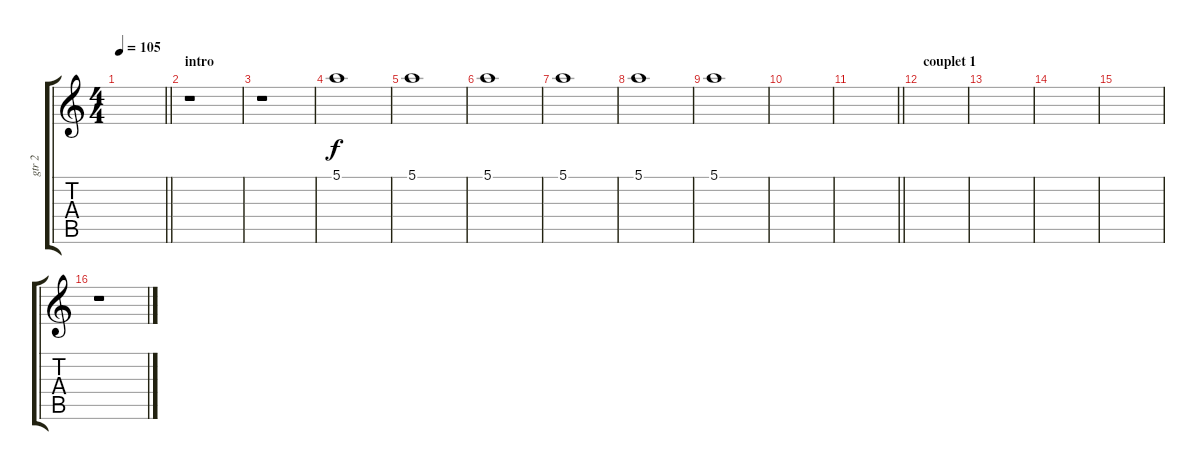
\track ("gtr 2" "gtr 2") {instrument electricguitarclean}
\staff {score tabs}
\tuning (E4 B3 G3 D3 A2 E2) {hide}
\ts (4 4)
\tempo 105
\clef g2
\barLineRight lightlight
\ks c
|
\section ("" "intro")
r.1 |
r.1 |
5.1.1 |
5.1.1 |
5.1.1 |
5.1.1 |
5.1.1 |
5.1.1 |
|
\barLineRight lightlight
|
\section ("" "couplet 1")
|
|
|
|
r.1
